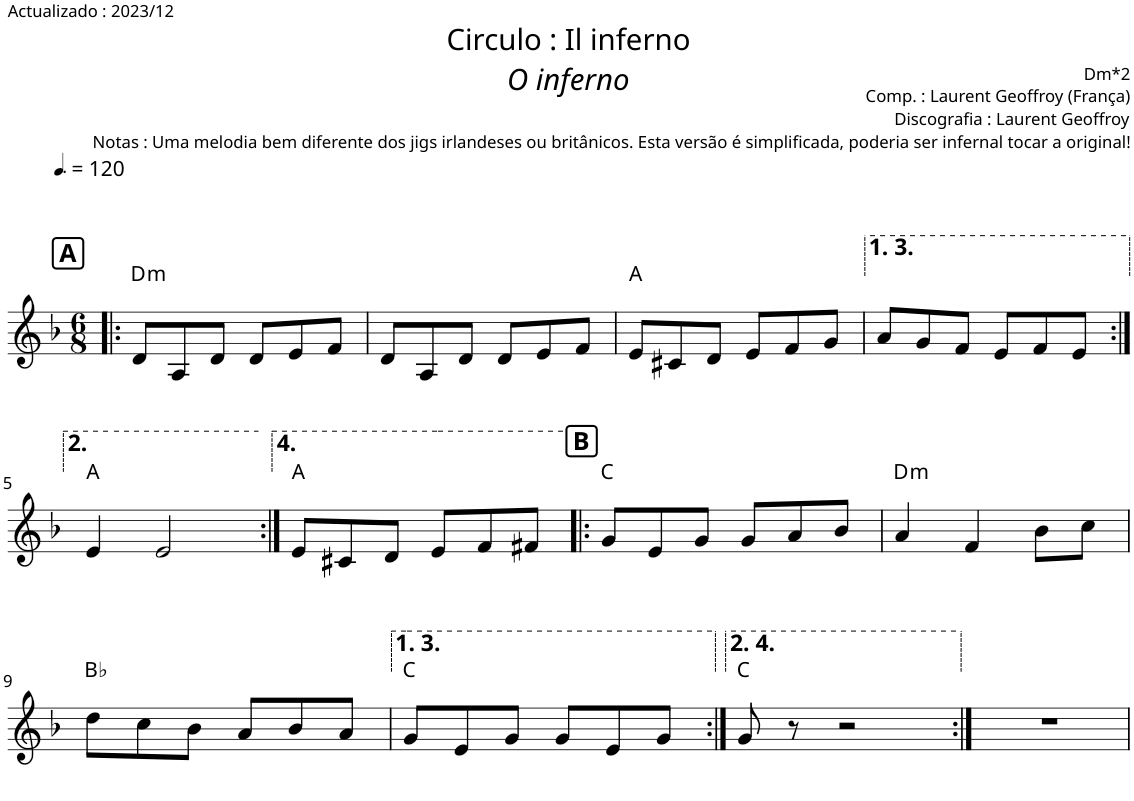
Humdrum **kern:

**kern	**harte
*part1	*part1
*staff1	*
*I"Piano	*
*I'Pno.	*
*clefG2	*
*k[b-]	*
*M6/8	*
*MM180	*
!!LO:REH:place=s1:a:B:cj:fs=12:t=A
=1!|:	=1!|:
!	!LO:H:kt=m
8d/L	D:min
8A/	.
8d/J	.
8d/L	.
8e/	.
8f/J	.
=2	=2
8d/L	.
8A/	.
8d/J	.
8d/L	.
8e/	.
8f/J	.
=3	=3
8e/L	A:maj
8c#X/	.
8d/J	.
8e/L	.
8f/	.
8g/J	.
=4	=4
8a/L	.
8g/	.
8f/J	.
8e/L	.
8f/	.
8e/J	.
!!LO:LB:g=z
=5:|!	=5:|!
4e/	A:maj
2e/	.
=6:|!	=6:|!
8e/L	A:maj
8c#X/	.
8d/J	.
8e/L	.
8f/	.
8f#X/J	.
!!LO:REH:place=s1:a:B:cj:fs=12:t=B
=7!|:	=7!|:
8g/L	C:maj
8e/	.
8g/J	.
8g/L	.
8a/	.
8b-/J	.
=8	=8
!	!LO:H:kt=m
4a/	D:min
4f/	.
8b-\L	.
8cc\J	.
!!LO:LB:g=z
=9	=9
8dd\L	Bb:maj
8cc\	.
8b-\J	.
8a/L	.
8b-/	.
8a/J	.
=10	=10
8g/L	C:maj
8e/	.
8g/J	.
8g/L	.
8e/	.
8g/J	.
=11:|!	=11:|!
8g/	C:maj
8r	.
2r	.
=12:|!	=12:|!
2.r	.
=	=
*-	*-
